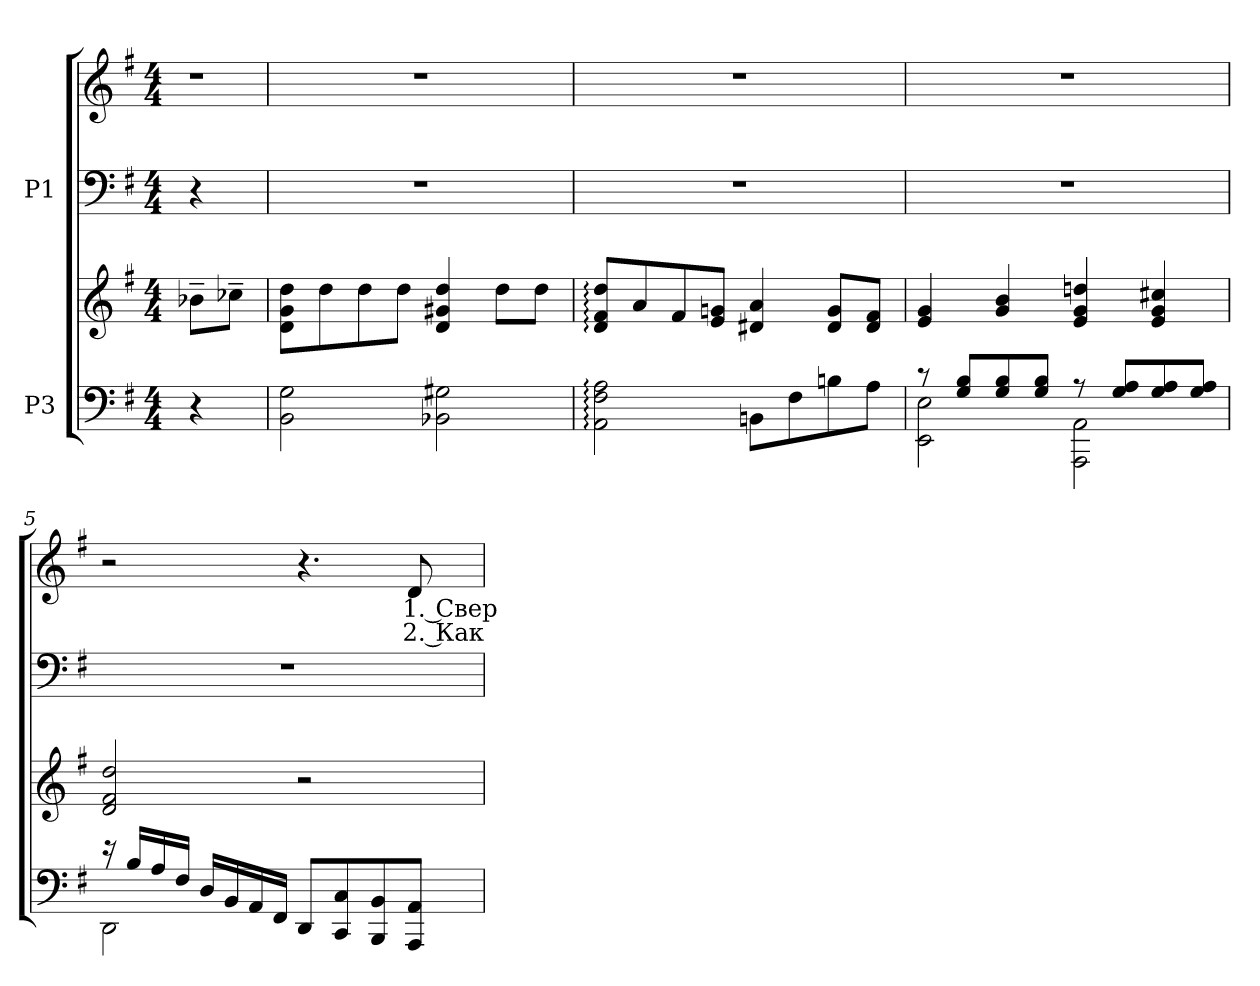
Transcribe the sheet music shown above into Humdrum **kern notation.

**kern	**kern	**kern	**kern	**text	**text
*part2	*part2	*part1	*part1	*part1	*part1
*staff4	*staff3	*staff2	*staff1	*staff1	*staff1
*I"P3	*	*I"P1	*	*	*
!!LO:PB:g=z
*clefF4	*clefG2	*clefF4	*clefG2	*	*
*k[f#]	*k[f#]	*k[f#]	*k[f#]	*	*
*G:	*G:	*G:	*G:	*	*
*M4/4	*M4/4	*M4/4	*M4/4	*	*
*MM90	*MM90	*MM90	*MM90	*	*
=1	=1	=1	=1	=1	=1
!	!	!	!LO:N:vis=1	!	!
4r	8b-X~i\L	4r	4r	.	.
.	8cc-X~i\J	.	.	.	.
=2	=2	=2	=2	=2	=2
2BBi\ 2Gi	8di\ 8gi 8ddiL	1r	1r	.	.
.	8ddi\	.	.	.	.
.	8ddi\	.	.	.	.
.	8ddi\J	.	.	.	.
2BB-Xi\ 2G#Xi	4di/ 4g#Xi 4ddi	.	.	.	.
.	8ddi\L	.	.	.	.
.	8ddi\J	.	.	.	.
=3	=3	=3	=3	=3	=3
2AAi\: 2F#i: 2Ai:	8di/: 8f#i: 8ddi:L	1r	1r	.	.
.	8ai/	.	.	.	.
.	8f#i/	.	.	.	.
.	8ei/ 8gniJ	.	.	.	.
8BBni\L	4d#Xi/ 4ai	.	.	.	.
8F#i\	.	.	.	.	.
8Bni\	8d#i/ 8giL	.	.	.	.
8Ai\J	8d#i/ 8f#iJ	.	.	.	.
=4	=4	=4	=4	=4	=4
*^	*	*	*	*	*
8r	2EEi\ 2Ei	4ei/ 4gi	1r	1r	.	.
8Gi/ 8BiL	.	.	.	.	.	.
8Gi/ 8Bi	.	4gi/ 4bi	.	.	.	.
8Gi/ 8BiJ	.	.	.	.	.	.
8r	2AAAi\ 2AAi	4ei/ 4gi 4ddni	.	.	.	.
8Gi/ 8AiL	.	.	.	.	.	.
8Gi/ 8Ai	.	4ei/ 4gi 4cc#Xi	.	.	.	.
8Gi/ 8AiJ	.	.	.	.	.	.
!!LO:LB:g=z
=5	=5	=5	=5	=5	=5	=5
16r	2DDi\	2di/ 2f#i 2ddi	1r	2r	.	.
16Bi/LL	.	.	.	.	.	.
16Ai/	.	.	.	.	.	.
16F#i/JJ	.	.	.	.	.	.
16Di/LL	.	.	.	.	.	.
16BBi/	.	.	.	.	.	.
16AAi/	.	.	.	.	.	.
16FF#i/JJ	.	.	.	.	.	.
8DDi/L	2ryy	2r	.	4.r	.	.
8CCi/ 8Ci	.	.	.	.	.	.
8BBBi/ 8BBi	.	.	.	.	.	.
!	!	!	!	!	!LO:LY:b:color=#000000	!LO:LY:b:color=#000000
8AAAi/ 8AAiJ	.	.	.	8di/	1. Свер-	2. Как
*v	*v	*	*	*	*	*
=	=	=	=	=	=
*-	*-	*-	*-	*-	*-
